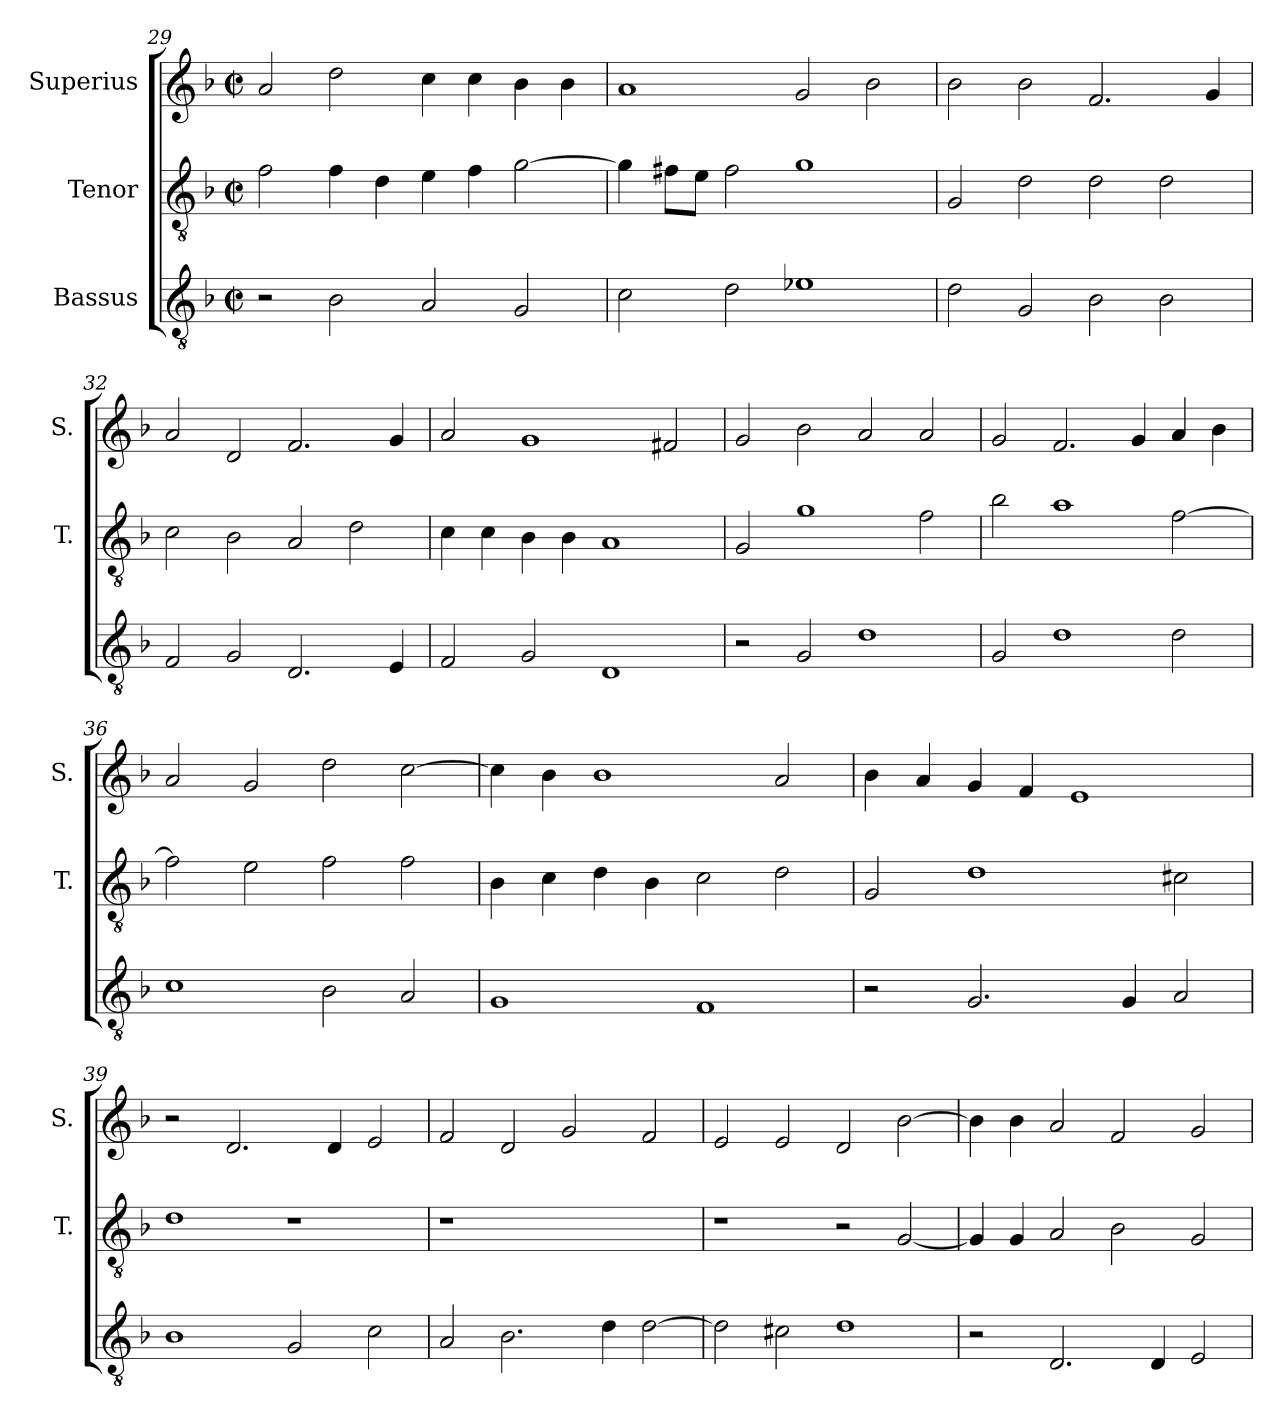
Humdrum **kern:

**kern	**kern	**kern
*part3	*part2	*part1
*staff3	*staff2	*staff1
*I"Bassus	*I"Tenor	*I"Superius
*	*I'T.	*I'S.
*clefGv2	*clefGv2	*clefG2
*ITrd7c12	*ITrd7c12	*
*k[b-]	*k[b-]	*k[b-]
*F:	*F:	*F:
*M2/2	*M2/2	*M2/2
*met(c|)	*met(c|)	*met(c|)
=29	=29	=29
2r	2Fi\	2ai/
2BB-i\	4Fi\	2ddi\
.	4Di\	.
2AAi/	4Ei\	4cci\
.	4Fi\	4cci\
2GGi/	[>2Gi\	4b-i\
.	.	4b-i\
=30	=30	=30
2Ci\	4Gi\]	1ai
.	8F#Xi\L	.
.	8Ei\J	.
2Di\	2F#i\	.
1E-Xi	1Gi	2gi/
.	.	2b-i\
=31	=31	=31
2Di\	2GGi/	2b-i\
2GGi/	2Di\	2b-i\
2BB-i\	2Di\	2.fi/
2BB-i\	2Di\	.
.	.	4gi/
!!LO:LB:g=z
=32	=32	=32
2FFi/	2Ci\	2ai/
2GGi/	2BB-i\	2di/
2.DDi/	2AAi/	2.fi/
.	2Di\	.
4EEi/	.	4gi/
=33	=33	=33
2FFi/	4Ci\	2ai/
.	4Ci\	.
2GGi/	4BB-i\	1gi
.	4BB-i\	.
1DDi	1AAi	.
.	.	2f#Xi/
=34	=34	=34
2r	2GGi/	2gi/
2GGi/	1Gi	2b-i\
1Di	.	2ai/
.	2Fi\	2ai/
=35	=35	=35
2GGi/	2B-i\	2gi/
1Di	1Ai	2.fi/
.	.	4gi/
2Di\	[>2Fi\	4ai/
.	.	4b-i\
=36	=36	=36
1Ci	2Fi\]	2ai/
.	2Ei\	2gi/
2BB-i\	2Fi\	2ddi\
2AAi/	2Fi\	[>2cci\
!!LO:LB:g=z
=37	=37	=37
1GGi	4BB-i\	4cci\]
.	4Ci\	4b-i\
.	4Di\	1b-i
.	4BB-i\	.
1FFi	2Ci\	.
.	2Di\	2ai/
=38	=38	=38
2r	2GGi/	4b-i\
.	.	4ai/
2.GGi/	1Di	4gi/
.	.	4fi/
.	.	1ei
4GGi/	.	.
2AAi/	2C#Xi\	.
=39	=39	=39
1BB-i	1Di	2r
.	.	2.di/
2GGi/	1r	.
.	.	4di/
2Ci\	.	2ei/
=40	=40	=40
!	!LO:N:vis=1	!
2AAi/	1r	2fi/
2.BB-i\	.	2di/
.	1ryy	2gi/
4Di\	.	.
[>2Di\	.	2fi/
=41	=41	=41
2Di\]	1r	2ei/
2C#Xi\	.	2ei/
1Di	2r	2di/
.	[<2GGi/	[>2b-i\
!!LO:PB:g=z
=42	=42	=42
2r	4GGi/]	4b-i\]
.	4GGi/	4b-i\
2.DDi/	2AAi/	2ai/
.	2BB-i\	2fi/
4DDi/	.	.
2EEi/	2GGi/	2gi/
=	=	=
*-	*-	*-
